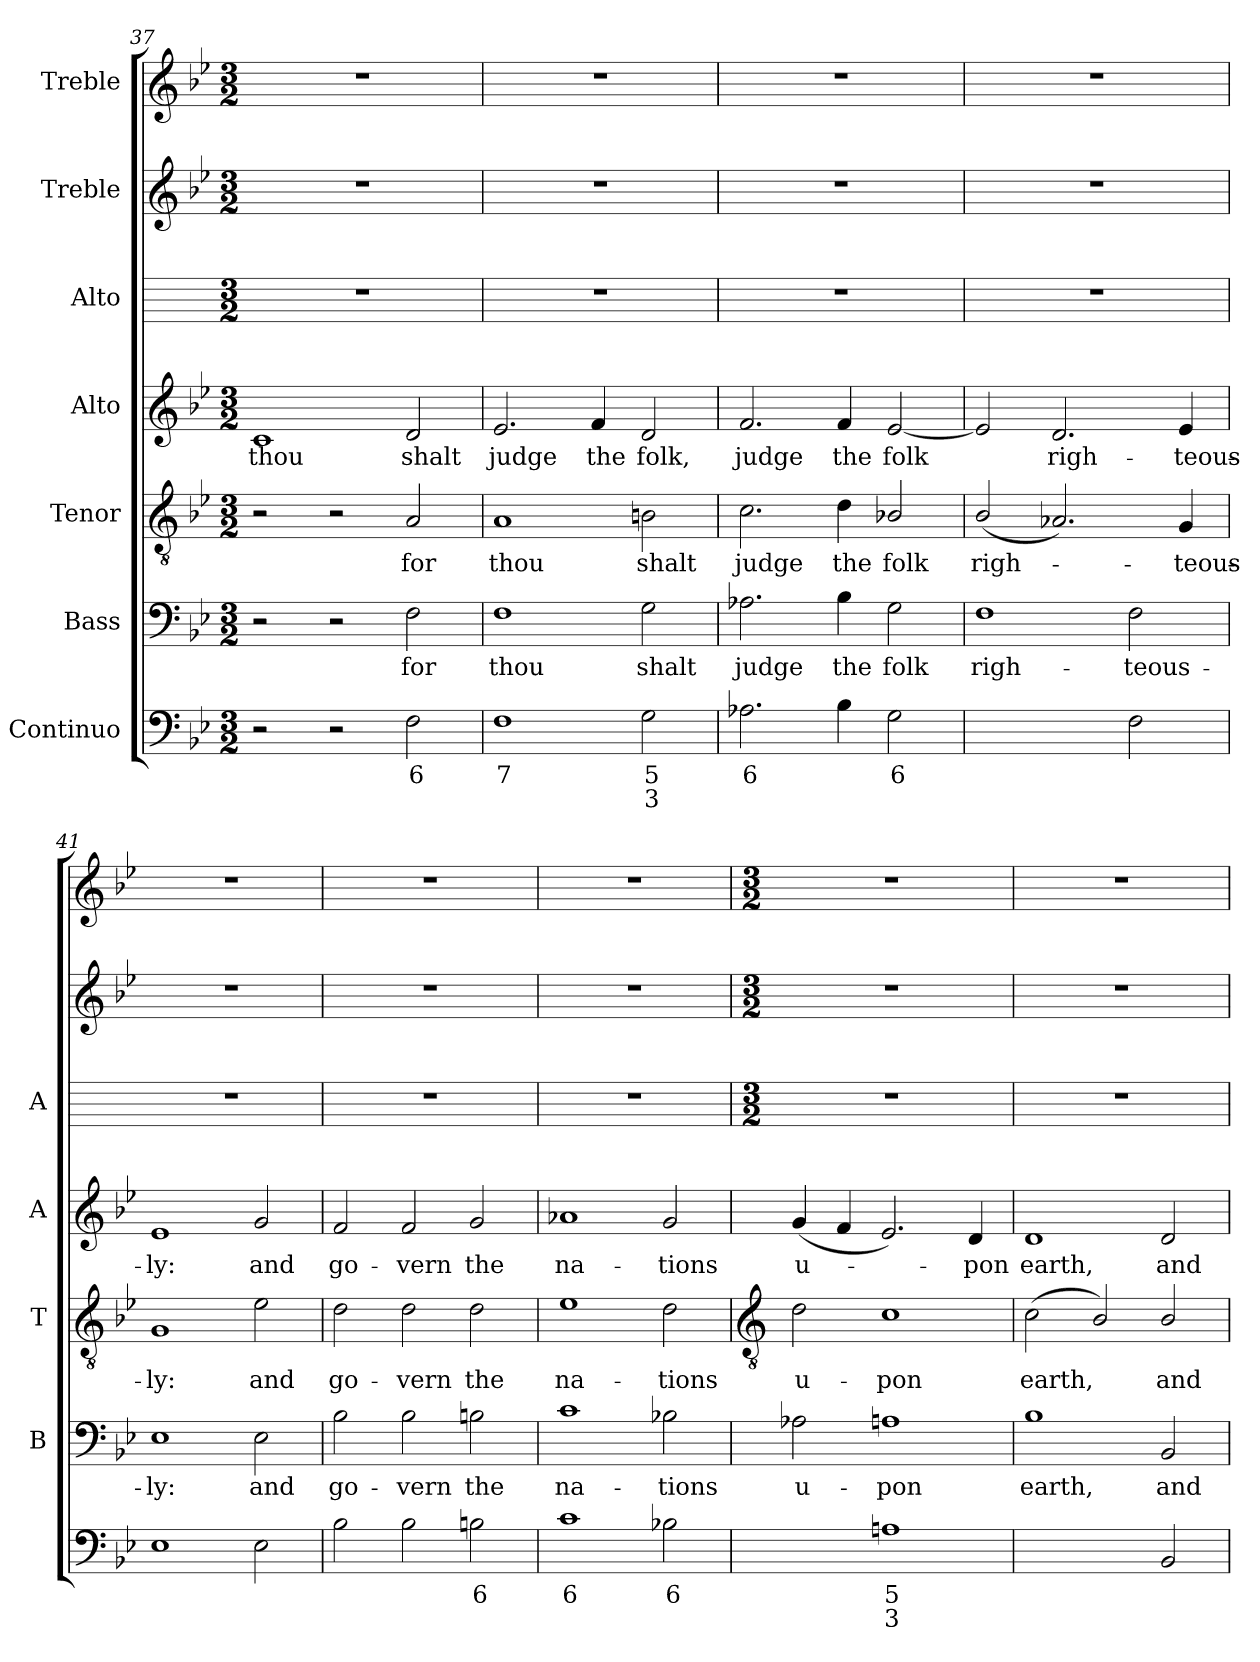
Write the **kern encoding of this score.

**kern	**text	**text	**kern	**text	**kern	**text	**kern	**text	**kern	**kern	**kern
*part7	*part7	*part7	*part6	*part6	*part5	*part5	*part4	*part4	*part3	*part2	*part1
*staff7	*staff7	*staff7	*staff6	*staff6	*staff5	*staff5	*staff4	*staff4	*staff3	*staff2	*staff1
*I"Continuo	*	*	*I"Bass	*	*I"Tenor	*	*I"Alto	*	*I"Alto	*I"Treble	*I"Treble
*	*	*	*I'B	*	*I'T	*	*I'A	*	*I'A	*	*
!!LO:LB:g=z
*clefF4	*	*	*clefF4	*	*clefGv2	*	*clefG2	*	*	*clefG2	*clefG2
*k[b-e-]	*	*	*k[b-e-]	*	*k[b-e-]	*	*k[b-e-]	*	*	*k[b-e-]	*k[b-e-]
*B-:	*	*	*B-:	*	*B-:	*	*B-:	*	*	*B-:	*B-:
*M3/2	*	*	*M3/2	*	*M3/2	*	*M3/2	*	*M3/2	*M3/2	*M3/2
=37	=37	=37	=37	=37	=37	=37	=37	=37	=37	=37	=37
!	!	!	!	!	!	!	!	!LO:LY:b	!	!	!
2r	.	.	2r	.	2r	.	1c	thou	1.r	1.r	1.r
2r	.	.	2r	.	2r	.	.	.	.	.	.
!	!LO:LY:b	!	!	!LO:LY:b	!	!LO:LY:b	!	!LO:LY:b	!	!	!
2F	6	.	2F	for	2A	for	2d	shalt	.	.	.
=38	=38	=38	=38	=38	=38	=38	=38	=38	=38	=38	=38
!	!LO:LY:b	!	!	!LO:LY:b	!	!LO:LY:b	!	!LO:LY:b	!	!	!
1F	7	.	1F	thou	1A	thou	2.e-	judge	1.r	1.r	1.r
!	!	!	!	!	!	!	!	!LO:LY:b	!	!	!
.	.	.	.	.	.	.	4f	the	.	.	.
!	!LO:LY:b	!LO:LY:b	!	!LO:LY:b	!	!LO:LY:b	!	!LO:LY:b	!	!	!
2G	5	3	2G	shalt	2Bn	shalt	2d	folk,	.	.	.
=39	=39	=39	=39	=39	=39	=39	=39	=39	=39	=39	=39
!	!LO:LY:b	!	!	!LO:LY:b	!	!LO:LY:b	!	!LO:LY:b	!	!	!
2.A-X	6	.	2.A-X	judge	2.c	judge	2.f	judge	1.r	1.r	1.r
!	!	!	!	!LO:LY:b	!	!LO:LY:b	!	!LO:LY:b	!	!	!
4B-	.	.	4B-	the	4d	the	4f	the	.	.	.
!	!LO:LY:b	!	!	!LO:LY:b	!	!LO:LY:b	!	!LO:LY:b	!	!	!
2G	6	.	2G	folk	2B-X/	folk	[2e-	folk	.	.	.
=40	=40	=40	=40	=40	=40	=40	=40	=40	=40	=40	=40
!	!LO:LY:b	!LO:LY:b	!	!LO:LY:b	!	!LO:LY:b	!	!	!	!	!
[2Fyy	7	4	1F	righ-	(<2B-/	righ-	2e-]	.	1.r	1.r	1.r
!	!LO:LY:b	!LO:LY:b	!	!	!	!	!	!LO:LY:b	!	!	!
2Fyy]	6	3	.	.	2.A-X)	.	2.d	righ-	.	.	.
!	!	!	!	!LO:LY:b	!	!	!	!	!	!	!
2F	.	.	2F	-teous-	.	.	.	.	.	.	.
!	!	!	!	!	!	!LO:LY:b	!	!LO:LY:b	!	!	!
.	.	.	.	.	4G	teous-	4e-	-teous-	.	.	.
=41	=41	=41	=41	=41	=41	=41	=41	=41	=41	=41	=41
!	!	!	!	!LO:LY:b	!	!LO:LY:b	!	!LO:LY:b	!	!	!
1E-	.	.	1E-	-ly:	1G	-ly:	1e-	-ly:	1.r	1.r	1.r
!	!	!	!	!LO:LY:b	!	!LO:LY:b	!	!LO:LY:b	!	!	!
2E-	.	.	2E-	and	2e-	and	2g	and	.	.	.
=42	=42	=42	=42	=42	=42	=42	=42	=42	=42	=42	=42
!	!	!	!	!LO:LY:b	!	!LO:LY:b	!	!LO:LY:b	!	!	!
2B-	.	.	2B-	go-	2d	go-	2f	go-	1.r	1.r	1.r
!	!	!	!	!LO:LY:b	!	!LO:LY:b	!	!LO:LY:b	!	!	!
2B-	.	.	2B-	-vern	2d	-vern	2f	-vern	.	.	.
!	!LO:LY:b	!	!	!LO:LY:b	!	!LO:LY:b	!	!LO:LY:b	!	!	!
2Bn	6	.	2Bn	the	2d	the	2g	the	.	.	.
=43	=43	=43	=43	=43	=43	=43	=43	=43	=43	=43	=43
!	!LO:LY:b	!	!	!LO:LY:b	!	!LO:LY:b	!	!LO:LY:b	!	!	!
1c	6	.	1c	na-	1e-	na-	1a-X	na-	1.r	1.r	1.r
!	!LO:LY:b	!	!	!LO:LY:b	!	!LO:LY:b	!	!LO:LY:b	!	!	!
2B-X	6	.	2B-X	-tions	2d	-tions	2g	-tions	.	.	.
!!LO:LB:g=z
=44	=44	=44	=44	=44	=44	=44	=44	=44	=44	=44	=44
*	*	*	*	*	*clefGv2	*	*	*	*	*	*
*	*	*	*	*	*	*	*	*	*M3/2	*M3/2	*M3/2
!	!LO:LY:b	!LO:LY:b	!	!LO:LY:b	!	!LO:LY:b	!	!LO:LY:b	!	!	!
[4A-Xyy	7	4	2A-X	u-	2d	u-	(<4g	u-	1.r	1.r	1.r
!	!LO:LY:b	!	!	!	!	!	!	!	!	!	!
4A-yy]	6	.	.	.	.	.	4f	.	.	.	.
!	!LO:LY:b	!LO:LY:b	!	!LO:LY:b	!	!LO:LY:b	!	!	!	!	!
1An	5	3	1An	-pon	1c	-pon	2.e-)	.	.	.	.
!	!	!	!	!	!	!	!	!LO:LY:b	!	!	!
.	.	.	.	.	.	.	4d	pon	.	.	.
=45	=45	=45	=45	=45	=45	=45	=45	=45	=45	=45	=45
!	!LO:LY:b	!	!	!LO:LY:b	!	!LO:LY:b	!	!LO:LY:b	!	!	!
[2B-yy	9	.	1B-	earth,	(<2c	earth,	1d	earth,	1.r	1.r	1.r
!	!LO:LY:b	!	!	!	!	!	!	!	!	!	!
2B-yy]	8	.	.	.	2B-/)	.	.	.	.	.	.
!	!	!	!	!LO:LY:b	!	!LO:LY:b	!	!LO:LY:b	!	!	!
2BB-	.	.	2BB-	and	2B-/	and	2d	and	.	.	.
=	=	=	=	=	=	=	=	=	=	=	=
*-	*-	*-	*-	*-	*-	*-	*-	*-	*-	*-	*-
